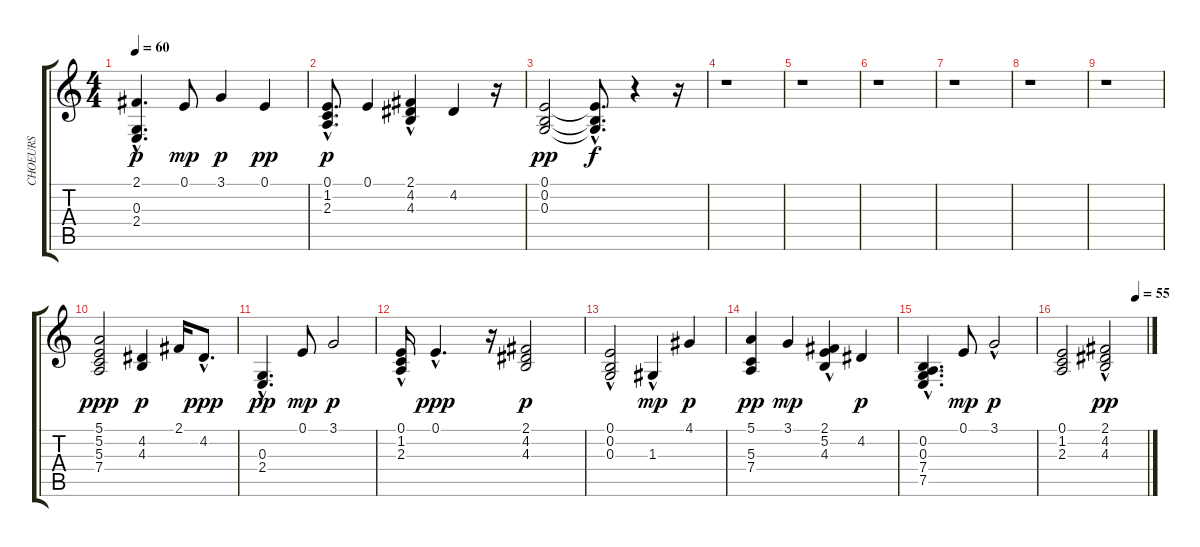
\track ("CHOEURS" "CHOEURS") {instrument choiraahs}
\staff {score tabs}
\tuning (E4 B3 G3 D3 A2 E2) {hide}
\ts (4 4)
\tempo 60
\clef g2
\ks c
(2.1 0.3{hac} 2.4{hac}).4{d dy p} 0.1.8{dy mp} 3.1.4{dy p} 0.1.4{dy pp} |
(0.1 1.2 2.3{hac}).8{d dy p} 0.1.4 (2.1{hac} 4.2{hac} 4.3{hac}).4 4.2.4 r.16 |
(0.1 0.2 0.3).2{dy pp} (0.1{hac t} 0.2{hac t} 0.3{hac t}).8{d dy f} r.4 r.16 |
r.1 |
r.1 |
r.1 |
r.1 |
r.1 |
r.1 |
(5.1 5.2 5.3 7.4).2{dy ppp} (4.2 4.3).4{dy p} 2.1.16 4.2{hac}.8{d dy ppp} |
(0.3{hac} 2.4{hac}).4{d dy pp} 0.1.8{dy mp} 3.1.2{dy p} |
(0.1 1.2{hac} 2.3{hac}).16 0.1{hac}.4{d dy ppp} r.16 (2.1 4.2 4.3).2{dy p} |
(0.1{hac} 0.2{hac} 0.3{hac}).2 1.3{hac}.4{dy mp} 4.1.4{dy p} |
(5.1 5.3 7.4).4{dy pp} 3.1.4{dy mp} (2.1{hac} 5.2 4.3{hac}).4 4.2.4{dy p} |
(0.2{hac} 0.3{hac} 7.4 7.5).4{d} 0.1.8{dy mp} 3.1{hac}.2{dy p} |
\tempo (55 0.875)
(0.1 1.2 2.3).2 (2.1{hac} 4.2{hac} 4.3).2{dy pp}
